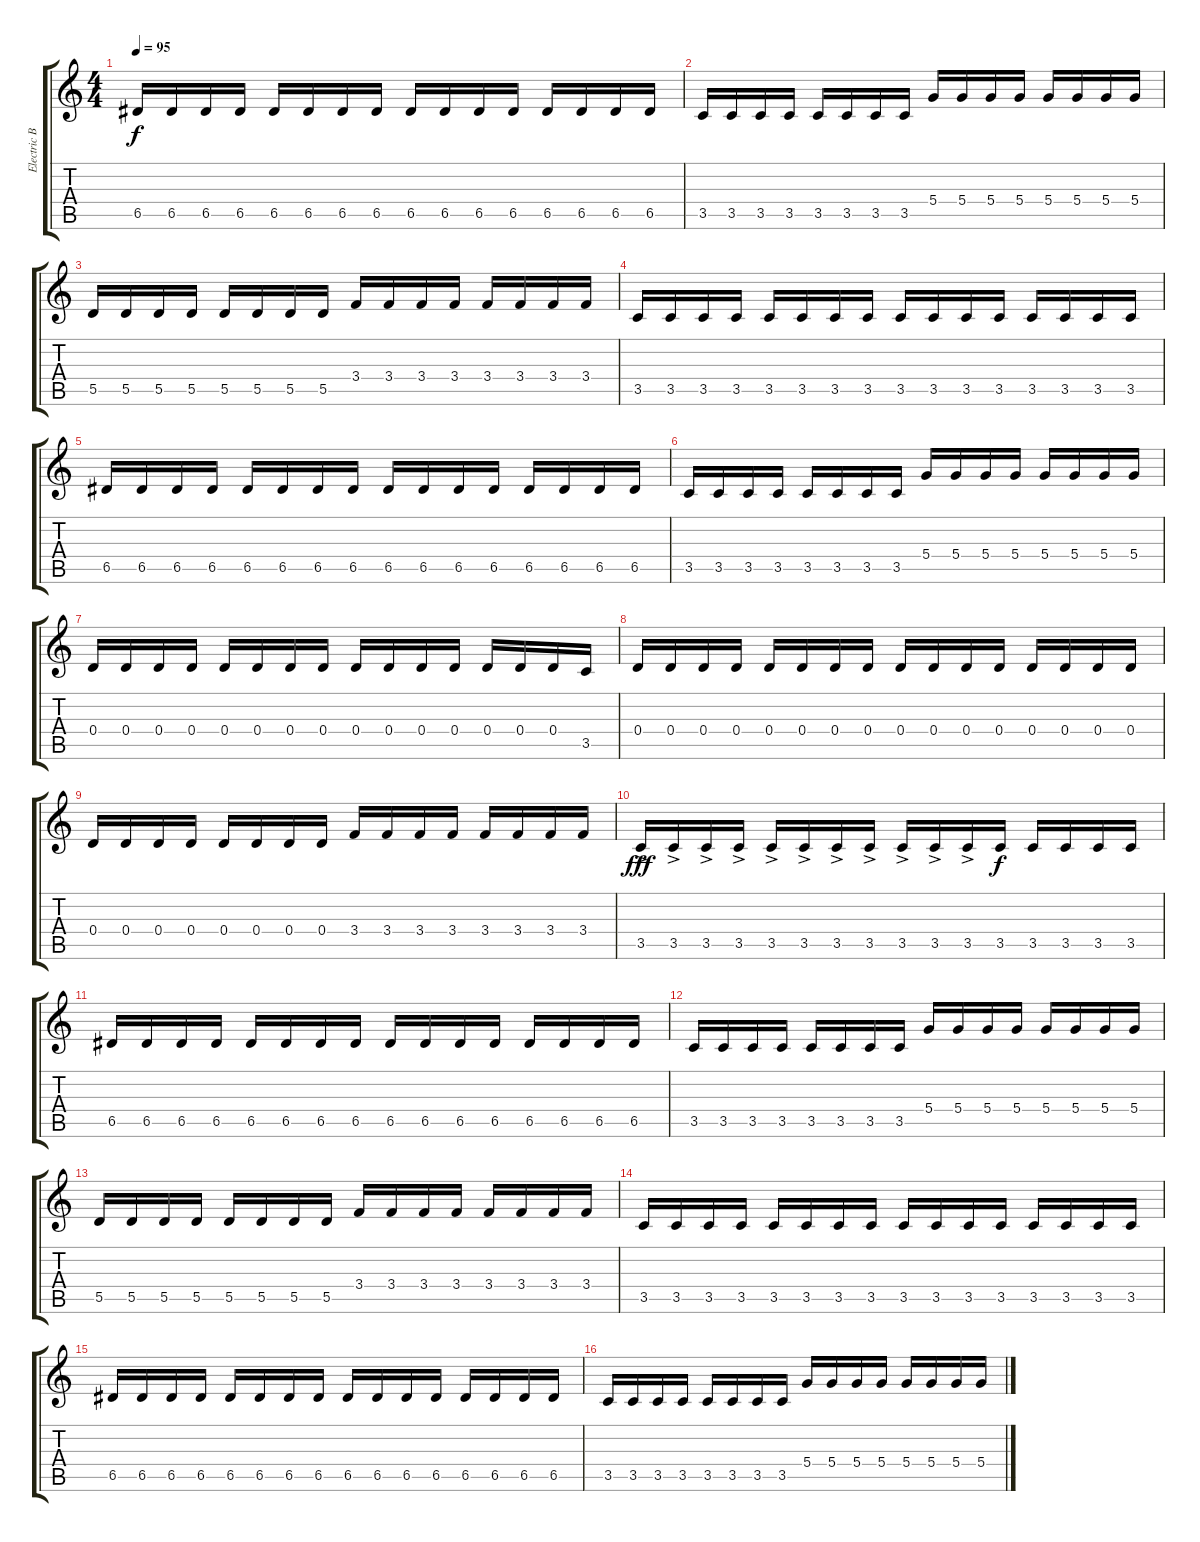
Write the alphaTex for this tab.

\track ("Electric Bass (finger)" "Electric B") {instrument electricbassfinger}
\staff {score tabs}
\tuning (E4 B3 G3 D3 A2 E2) {hide}
\ts (4 4)
\tempo 95
\clef g2
\ks c
6.5.16{dy f} 6.5.16 6.5.16 6.5.16 6.5.16 6.5.16 6.5.16 6.5.16 6.5.16 6.5.16 6.5.16 6.5.16 6.5.16 6.5.16 6.5.16 6.5.16 |
3.5.16 3.5.16 3.5.16 3.5.16 3.5.16 3.5.16 3.5.16 3.5.16 5.4.16 5.4.16 5.4.16 5.4.16 5.4.16 5.4.16 5.4.16 5.4.16 |
5.5.16 5.5.16 5.5.16 5.5.16 5.5.16 5.5.16 5.5.16 5.5.16 3.4.16 3.4.16 3.4.16 3.4.16 3.4.16 3.4.16 3.4.16 3.4.16 |
3.5.16 3.5.16 3.5.16 3.5.16 3.5.16 3.5.16 3.5.16 3.5.16 3.5.16 3.5.16 3.5.16 3.5.16 3.5.16 3.5.16 3.5.16 3.5.16 |
6.5.16 6.5.16 6.5.16 6.5.16 6.5.16 6.5.16 6.5.16 6.5.16 6.5.16 6.5.16 6.5.16 6.5.16 6.5.16 6.5.16 6.5.16 6.5.16 |
3.5.16 3.5.16 3.5.16 3.5.16 3.5.16 3.5.16 3.5.16 3.5.16 5.4.16 5.4.16 5.4.16 5.4.16 5.4.16 5.4.16 5.4.16 5.4.16 |
0.4.16 0.4.16 0.4.16 0.4.16 0.4.16 0.4.16 0.4.16 0.4.16 0.4.16 0.4.16 0.4.16 0.4.16 0.4.16 0.4.16 0.4.16 3.5.16 |
0.4.16 0.4.16 0.4.16 0.4.16 0.4.16 0.4.16 0.4.16 0.4.16 0.4.16 0.4.16 0.4.16 0.4.16 0.4.16 0.4.16 0.4.16 0.4.16 |
0.4.16 0.4.16 0.4.16 0.4.16 0.4.16 0.4.16 0.4.16 0.4.16 3.4.16{balance 3} 3.4.16 3.4.16 3.4.16 3.4.16 3.4.16{balance 10} 3.4.16 3.4.16 |
3.5{ac}.16{dy fff balance 5} 3.5{ac}.16 3.5{ac}.16 3.5{ac}.16 3.5{ac}.16{balance 10} 3.5{ac}.16 3.5{ac}.16 3.5{ac}.16 3.5{ac}.16 3.5{ac}.16 3.5{ac}.16 3.5.16{dy f} 3.5.16 3.5.16 3.5.16 3.5.16 |
6.5.16 6.5.16 6.5.16 6.5.16 6.5.16 6.5.16 6.5.16 6.5.16 6.5.16 6.5.16 6.5.16 6.5.16 6.5.16 6.5.16 6.5.16 6.5.16 |
3.5.16 3.5.16 3.5.16 3.5.16 3.5.16 3.5.16 3.5.16 3.5.16 5.4.16 5.4.16 5.4.16 5.4.16 5.4.16 5.4.16 5.4.16 5.4.16 |
5.5.16 5.5.16 5.5.16 5.5.16 5.5.16 5.5.16 5.5.16 5.5.16 3.4.16 3.4.16 3.4.16 3.4.16 3.4.16 3.4.16 3.4.16 3.4.16 |
3.5.16 3.5.16 3.5.16 3.5.16 3.5.16 3.5.16 3.5.16 3.5.16 3.5.16 3.5.16 3.5.16 3.5.16 3.5.16 3.5.16 3.5.16 3.5.16 |
6.5.16 6.5.16 6.5.16 6.5.16 6.5.16 6.5.16 6.5.16 6.5.16 6.5.16 6.5.16 6.5.16 6.5.16 6.5.16 6.5.16 6.5.16 6.5.16 |
3.5.16 3.5.16 3.5.16 3.5.16 3.5.16 3.5.16 3.5.16 3.5.16 5.4.16 5.4.16 5.4.16 5.4.16 5.4.16 5.4.16 5.4.16 5.4.16
